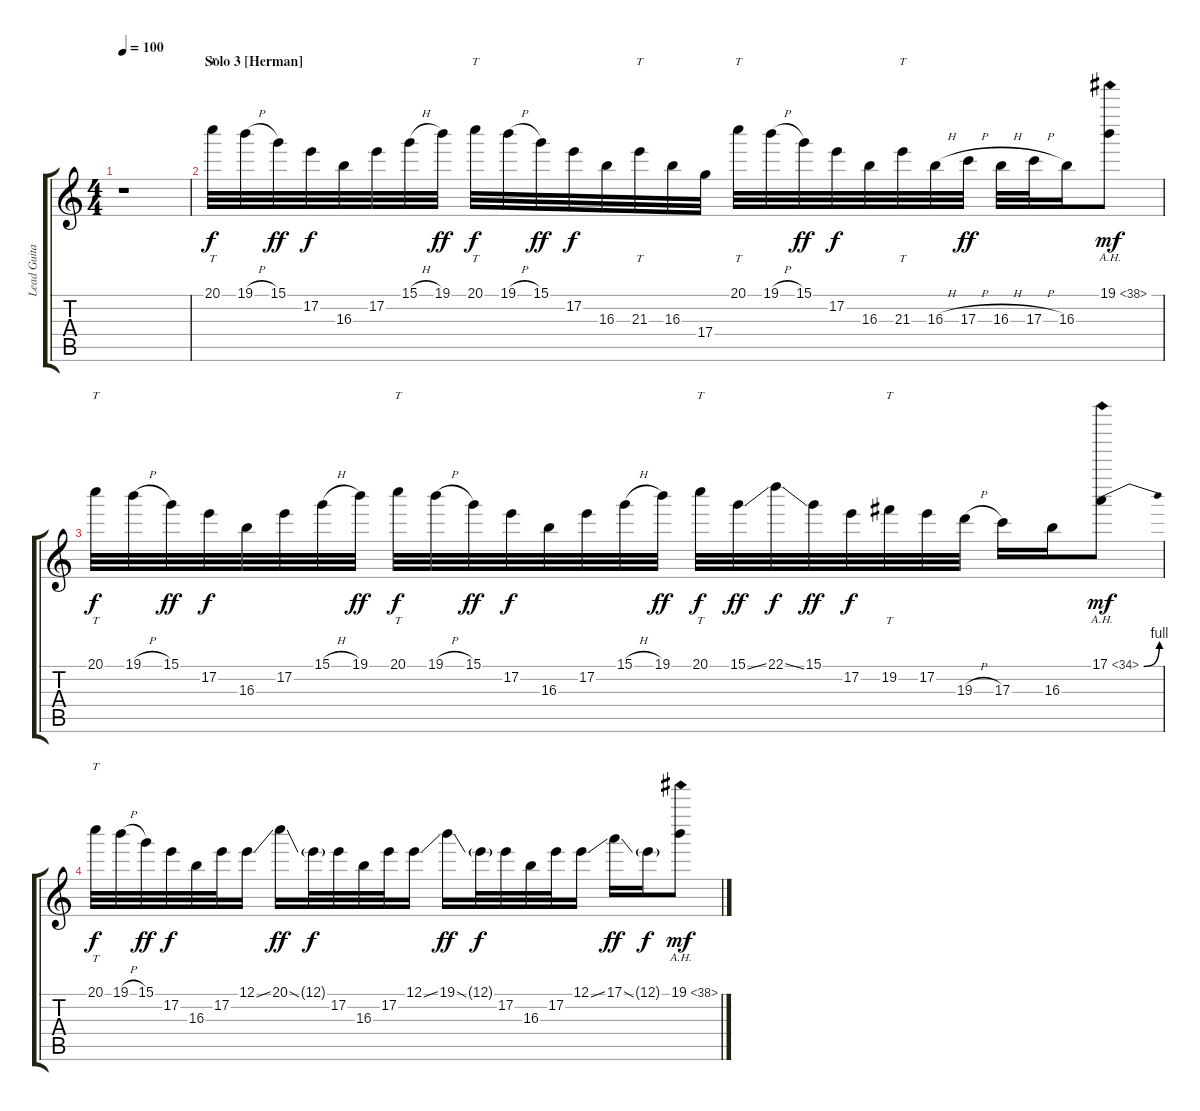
\track ("Lead Guitar 1" "Lead Guita") {instrument distortionguitar}
\staff {score tabs}
\tuning (E4 B3 G3 D3 A2 E2) {hide}
\ts (4 4)
\tempo 100
\clef g2
\ks c
r.1{dy f} |
\section ("" "Solo 3 [Herman]")
20.1.32{tt instrument overdrivenguitar} 19.1{h}.32 15.1.32{dy ff} 17.2.32{dy f} 16.3.32 17.2.32 15.1{h}.32 19.1.32{dy ff} 20.1.32{tt dy f} 19.1{h}.32 15.1.32{dy ff} 17.2.32{dy f} 16.3.32 21.3.32{tt} 16.3.32 17.4.32 20.1.32{tt} 19.1{h}.32 15.1.32{dy ff} 17.2.32{dy f} 16.3.32 21.3.32{tt} 16.3{h}.32 17.3{h}.32{dy ff} 16.3{h}.32 17.3{h}.32 16.3.16 19.1{ah 19}.8{dy mf} |
20.1.32{tt dy f} 19.1{h}.32 15.1.32{dy ff} 17.2.32{dy f} 16.3.32 17.2.32 15.1{h}.32 19.1.32{dy ff} 20.1.32{tt dy f} 19.1{h}.32 15.1.32{dy ff} 17.2.32{dy f} 16.3.32 17.2.32 15.1{h}.32 19.1.32{dy ff} 20.1.32{tt dy f} 15.1{ss}.32{dy ff} 22.1{ss}.32{dy f} 15.1.32{dy ff} 17.2.32{dy f} 19.2.32{tt} 17.2.32 19.3{h}.32 17.3.16 16.3.16 17.1{be (bend 0 0 60 4) ah 17}.8{dy mf} |
20.1.32{tt dy f} 19.1{h}.32 15.1.32{dy ff} 17.2.32{dy f} 16.3.32 17.2.32 12.1{ss}.16 20.1{ss}.16{dy ff} 12.1{g}.32{dy f} 17.2.32 16.3.32 17.2.32 12.1{ss}.16 19.1{ss}.16{dy ff} 12.1{g}.32{dy f} 17.2.32 16.3.32 17.2.32 12.1{ss}.16 17.1{ss}.16{dy ff} 12.1{g}.16{dy f} 19.1{ah 19}.8{dy mf}
